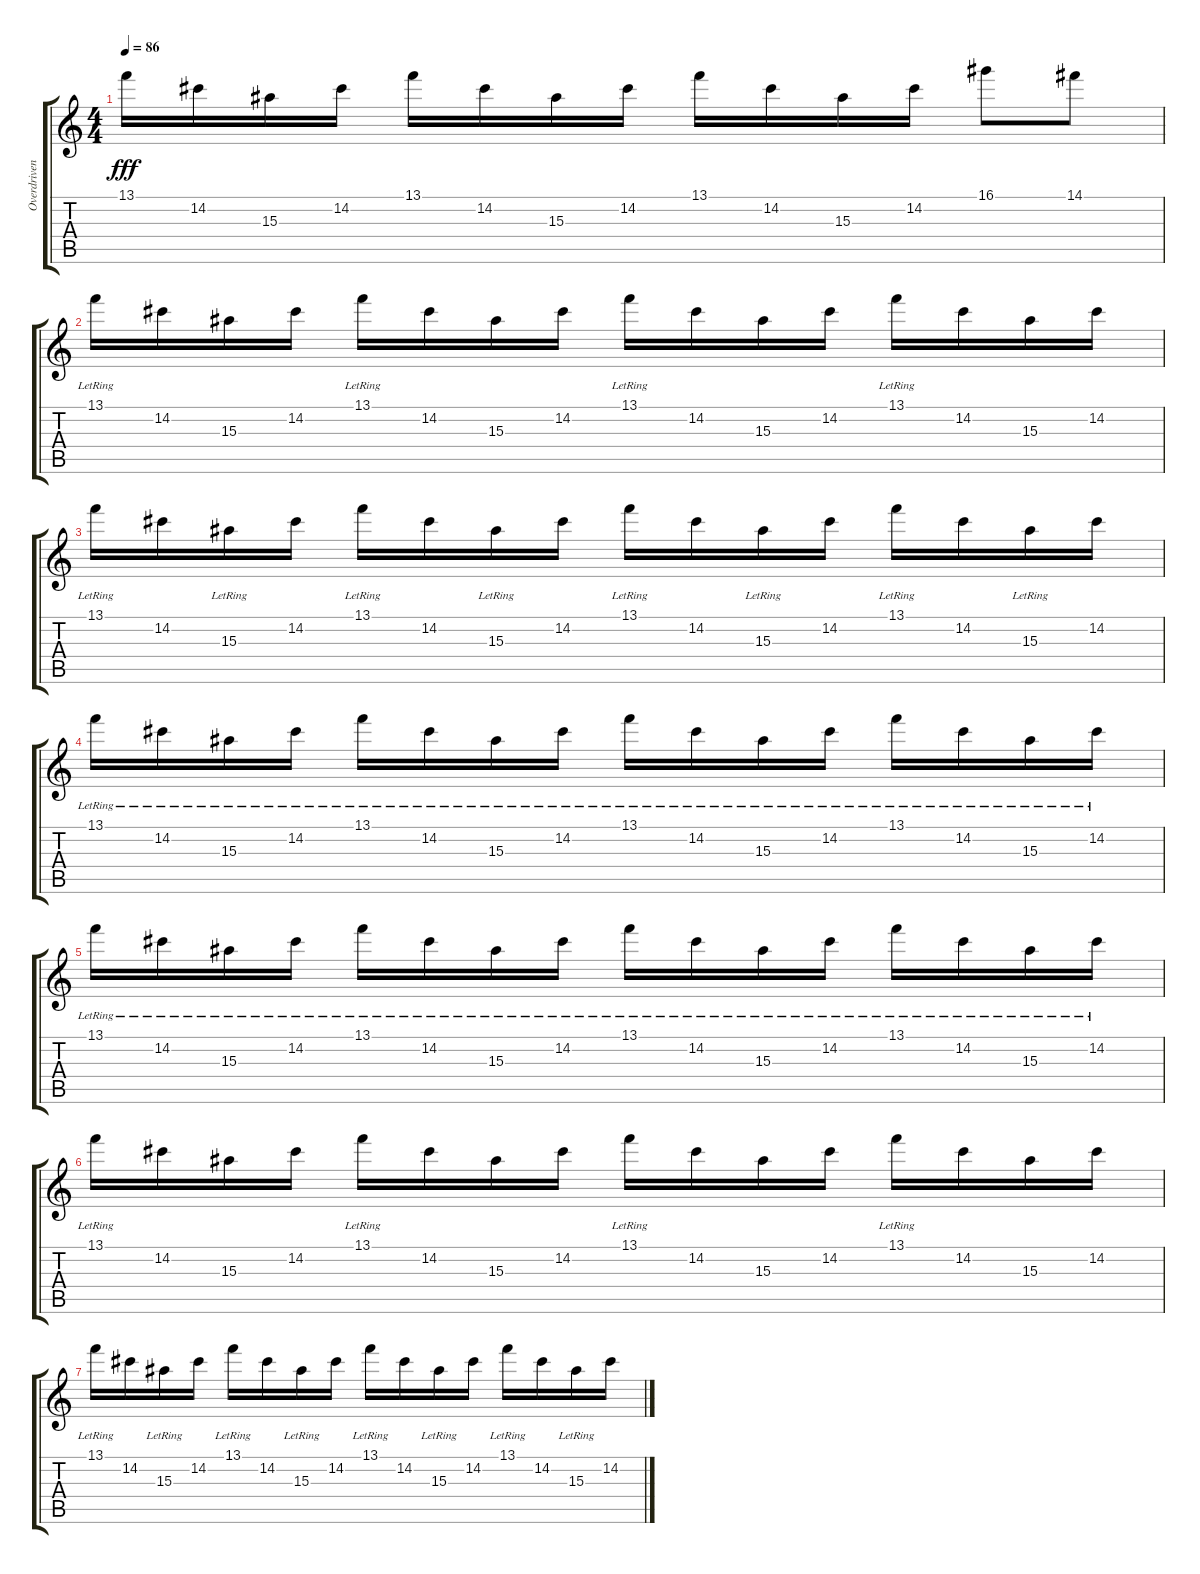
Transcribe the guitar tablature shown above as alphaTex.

\track ("Overdriven Guitar" "Overdriven") {instrument overdrivenguitar}
\staff {score tabs}
\tuning (E4 B3 G3 D3 A2 E2) {hide}
\ts (4 4)
\tempo 86
\clef g2
\ks c
13.1.16{dy fff volume 16} 14.2.16 15.3.16 14.2.16 13.1.16 14.2.16 15.3.16 14.2.16 13.1.16 14.2.16 15.3.16 14.2.16 16.1.8 14.1.8 |
13.1{lr}.16 14.2.16 15.3.16 14.2.16 13.1{lr}.16 14.2.16 15.3.16 14.2.16 13.1{lr}.16 14.2.16 15.3.16 14.2.16 13.1{lr}.16 14.2.16 15.3.16 14.2.16 |
13.1{lr}.16 14.2.16 15.3{lr}.16 14.2.16 13.1{lr}.16 14.2.16 15.3{lr}.16 14.2.16 13.1{lr}.16 14.2.16 15.3{lr}.16 14.2.16 13.1{lr}.16 14.2.16 15.3{lr}.16 14.2.16 |
13.1{lr}.16 14.2{lr}.16 15.3{lr}.16 14.2{lr}.16 13.1{lr}.16 14.2{lr}.16 15.3{lr}.16 14.2{lr}.16 13.1{lr}.16 14.2{lr}.16 15.3{lr}.16 14.2{lr}.16 13.1{lr}.16 14.2{lr}.16 15.3{lr}.16 14.2{lr}.16 |
13.1{lr}.16 14.2{lr}.16 15.3{lr}.16 14.2{lr}.16 13.1{lr}.16 14.2{lr}.16 15.3{lr}.16 14.2{lr}.16 13.1{lr}.16 14.2{lr}.16 15.3{lr}.16 14.2{lr}.16 13.1{lr}.16 14.2{lr}.16 15.3{lr}.16 14.2{lr}.16 |
13.1{lr}.16 14.2.16 15.3.16 14.2.16 13.1{lr}.16 14.2.16 15.3.16 14.2.16 13.1{lr}.16 14.2.16 15.3.16 14.2.16 13.1{lr}.16 14.2.16 15.3.16 14.2.16 |
13.1{lr}.16 14.2.16 15.3{lr}.16 14.2.16 13.1{lr}.16 14.2.16 15.3{lr}.16 14.2.16 13.1{lr}.16 14.2.16 15.3{lr}.16 14.2.16 13.1{lr}.16 14.2.16 15.3{lr}.16 14.2.16
